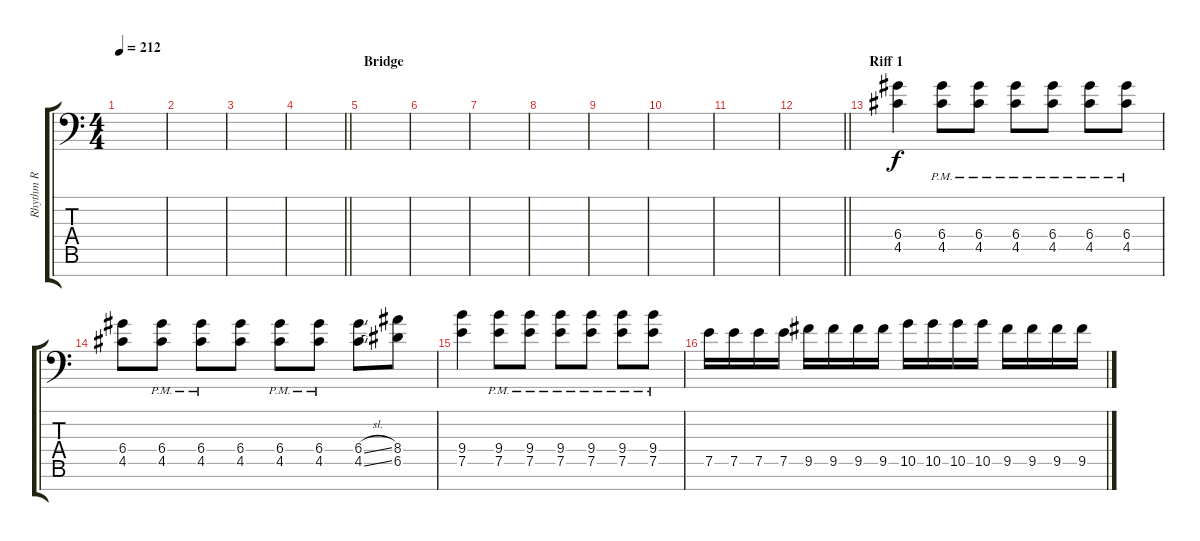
\track ("Rhythm R" "Rhythm R") {instrument overdrivenguitar}
\staff {score tabs}
\tuning (E4 B3 G3 D3 A2 E2 A1) {hide}
\ts (4 4)
\tempo 212
\clef f4
\ks c
|
|
|
\barLineRight lightlight
|
\section ("" "Bridge")
|
|
|
|
|
|
|
\barLineRight lightlight
|
\section ("" "Riff 1")
(6.4 4.5).4 (6.4{pm} 4.5{pm}).8 (6.4{pm} 4.5{pm}).8 (6.4{pm} 4.5{pm}).8 (6.4{pm} 4.5{pm}).8 (6.4{pm} 4.5{pm}).8 (6.4{pm} 4.5{pm}).8 |
(6.4 4.5).8 (6.4{pm} 4.5{pm}).8 (6.4{pm} 4.5{pm}).8 (6.4 4.5).8 (6.4{pm} 4.5{pm}).8 (6.4{pm} 4.5{pm}).8 (6.4{sl} 4.5{sl}).8 (8.4 6.5).8 |
(9.4 7.5).4 (9.4{pm} 7.5{pm}).8 (9.4{pm} 7.5{pm}).8 (9.4{pm} 7.5{pm}).8 (9.4{pm} 7.5{pm}).8 (9.4{pm} 7.5{pm}).8 (9.4{pm} 7.5{pm}).8 |
7.5.16 7.5.16 7.5.16 7.5.16 9.5.16 9.5.16 9.5.16 9.5.16 10.5.16 10.5.16 10.5.16 10.5.16 9.5.16 9.5.16 9.5.16 9.5.16
